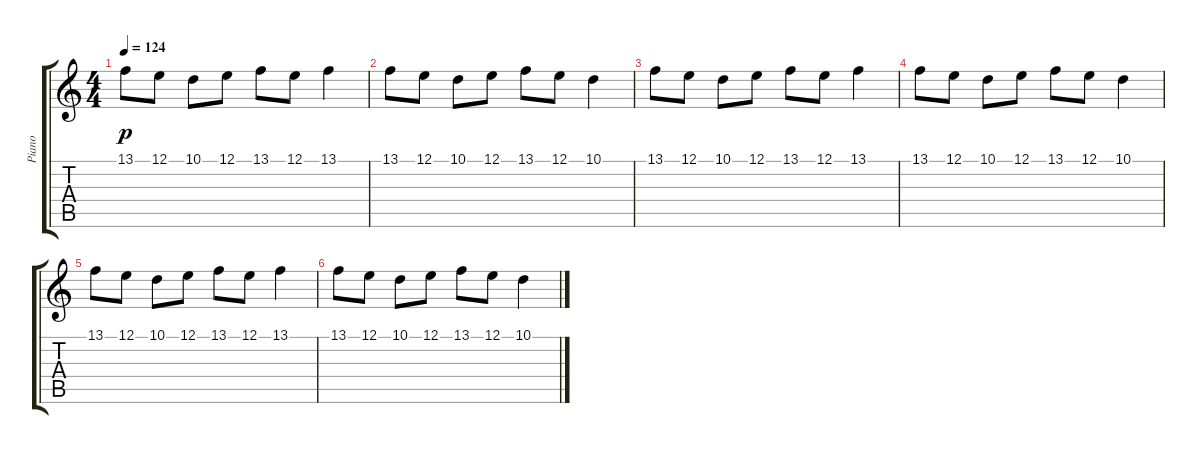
\track ("Piano" "Piano") {instrument acousticgrandpiano}
\staff {score tabs}
\tuning (E4 B3 G3 D3 A2 E2) {hide}
\ts (4 4)
\tempo 124
\clef g2
\ks c
13.1.8{dy p volume 5} 12.1.8 10.1.8 12.1.8 13.1.8 12.1.8 13.1.4 |
13.1.8{volume 4} 12.1.8 10.1.8 12.1.8 13.1.8 12.1.8 10.1.4 |
13.1.8{volume 3} 12.1.8 10.1.8 12.1.8 13.1.8 12.1.8 13.1.4 |
13.1.8{volume 1} 12.1.8 10.1.8 12.1.8 13.1.8 12.1.8 10.1.4 |
13.1.8{volume 0} 12.1.8 10.1.8 12.1.8 13.1.8 12.1.8 13.1.4 |
13.1.8 12.1.8 10.1.8 12.1.8 13.1.8 12.1.8 10.1.4
